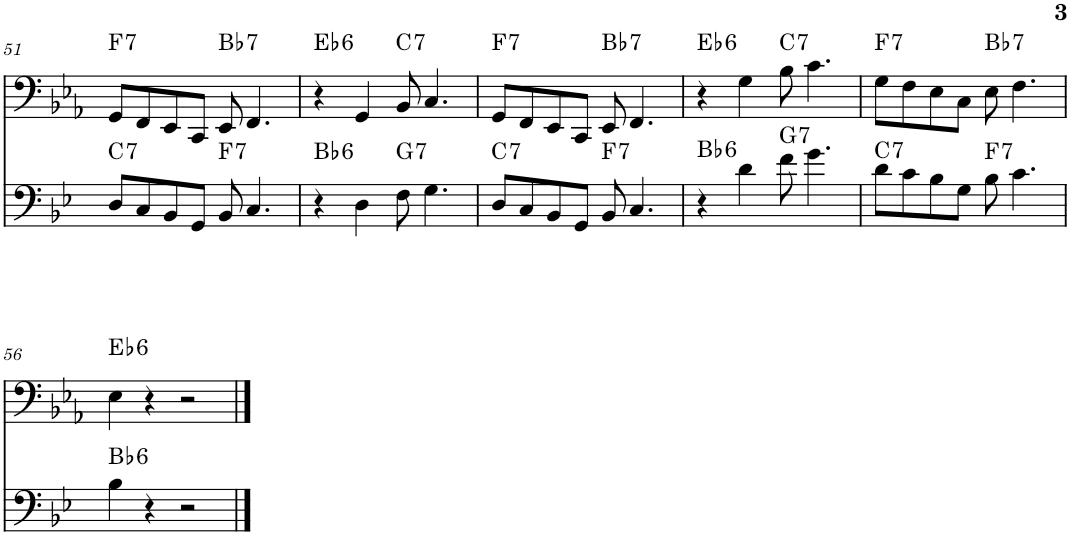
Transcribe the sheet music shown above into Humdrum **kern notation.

**kern	**harte	**kern	**harte
*part2	*part2	*part1	*part1
*staff2	*	*staff1	*
*I"Piano	*	*I"Piano, Piano	*
*I'Pno	*	*I'Pno	*
!!LO:PB:g=z
*clefF4	*	*clefF4	*
*Trd-3c-5	*	*	*
*k[b-e-]	*	*k[b-e-a-]	*
*M4/4	*	*M4/4	*
=51	=51	=51	=51
!	!LO:H:kt=7	!	!LO:H:kt=7
8D/L	C:7	8GG/L	F:7
8C/	.	8FF/	.
8BB-/	.	8EE-/	.
8GG/J	.	8CC/J	.
!	!LO:H:kt=7	!	!LO:H:kt=7
8BB-/	F:7	8EE-/	Bb:7
4.C/	.	4.FF/	.
=52	=52	=52	=52
!	!LO:H:kt=6	!	!LO:H:kt=6
4r	Bb:maj6	4r	Eb:maj6
4D\	.	4GG/	.
!	!LO:H:kt=7	!	!LO:H:kt=7
8F\	G:7	8BB-/	C:7
4.G\	.	4.C/	.
=53	=53	=53	=53
!	!LO:H:kt=7	!	!LO:H:kt=7
8D/L	C:7	8GG/L	F:7
8C/	.	8FF/	.
8BB-/	.	8EE-/	.
8GG/J	.	8CC/J	.
!	!LO:H:kt=7	!	!LO:H:kt=7
8BB-/	F:7	8EE-/	Bb:7
4.C/	.	4.FF/	.
=54	=54	=54	=54
!	!LO:H:kt=6	!	!LO:H:kt=6
4r	Bb:maj6	4r	Eb:maj6
4d\	.	4G\	.
!	!LO:H:kt=7	!	!LO:H:kt=7
8f\	G:7	8B-\	C:7
4.g\	.	4.c\	.
=55	=55	=55	=55
!	!LO:H:kt=7	!	!LO:H:kt=7
8d\L	C:7	8G\L	F:7
8c\	.	8F\	.
8B-\	.	8E-\	.
8G\J	.	8C\J	.
!	!LO:H:kt=7	!	!LO:H:kt=7
8B-\	F:7	8E-\	Bb:7
4.c\	.	4.F\	.
!!LO:LB:g=z
=56	=56	=56	=56
!	!LO:H:kt=6	!	!LO:H:kt=6
4B-\	Bb:maj6	4E-\	Eb:maj6
4r	.	4r	.
2r	.	2r	.
==	==	==	==
*-	*-	*-	*-
